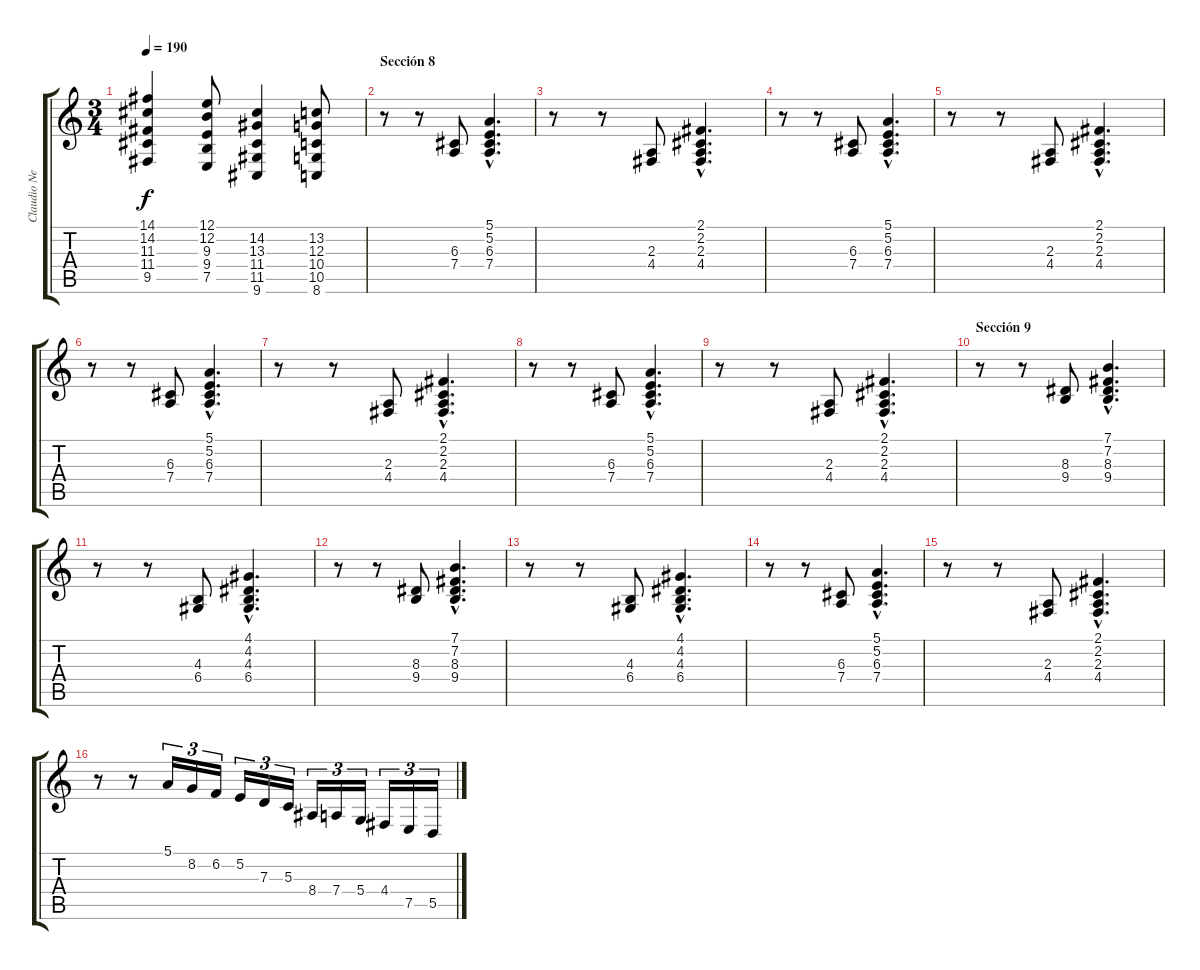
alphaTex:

\track ("Claudio Nervi" "Claudio Ne") {instrument drawbarorgan}
\staff {score tabs}
\tuning (E4 B3 G3 D3 A2 E2) {hide}
\ts (3 4)
\tempo 190
\clef g2
\ks c
(14.1{t} 14.2{t} 11.3{t} 11.4{t} 9.5{t}).4{dy f} (12.1 12.2 9.3 9.4 7.5).8 (14.2 13.3 11.4 11.5 9.6).4 (13.2 12.3 10.4 10.5 8.6).8 |
\section ("" "Sección 8")
r.8 r.8 (6.3 7.4).8 (5.1{hac} 5.2{hac} 6.3{hac} 7.4{hac}).4{d} |
r.8 r.8 (2.3 4.4).8 (2.1{hac} 2.2{hac} 2.3{hac} 4.4{hac}).4{d} |
r.8 r.8 (6.3 7.4).8 (5.1{hac} 5.2{hac} 6.3{hac} 7.4{hac}).4{d} |
r.8 r.8 (2.3 4.4).8 (2.1{hac} 2.2{hac} 2.3{hac} 4.4{hac}).4{d} |
r.8 r.8 (6.3 7.4).8 (5.1{hac} 5.2{hac} 6.3{hac} 7.4{hac}).4{d} |
r.8 r.8 (2.3 4.4).8 (2.1{hac} 2.2{hac} 2.3{hac} 4.4{hac}).4{d} |
r.8 r.8 (6.3 7.4).8 (5.1{hac} 5.2{hac} 6.3{hac} 7.4{hac}).4{d} |
r.8 r.8 (2.3 4.4).8 (2.1{hac} 2.2{hac} 2.3{hac} 4.4{hac}).4{d} |
\section ("" "Sección 9")
r.8 r.8 (8.3 9.4).8 (7.1{hac} 7.2{hac} 8.3{hac} 9.4{hac}).4{d} |
r.8 r.8 (4.3 6.4).8 (4.1{hac} 4.2{hac} 4.3{hac} 6.4{hac}).4{d} |
r.8 r.8 (8.3 9.4).8 (7.1{hac} 7.2{hac} 8.3{hac} 9.4{hac}).4{d} |
r.8 r.8 (4.3 6.4).8 (4.1{hac} 4.2{hac} 4.3{hac} 6.4{hac}).4{d} |
r.8 r.8 (6.3 7.4).8 (5.1{hac} 5.2{hac} 6.3{hac} 7.4{hac}).4{d} |
r.8 r.8 (2.3 4.4).8 (2.1{hac} 2.2{hac} 2.3{hac} 4.4{hac}).4{d} |
r.8 r.8 5.1.16{tu (3 2)} 8.2.16{tu (3 2)} 6.2.16{tu (3 2)} 5.2.16{tu (3 2)} 7.3.16{tu (3 2)} 5.3.16{tu (3 2)} 8.4.16{tu (3 2)} 7.4.16{tu (3 2)} 5.4.16{tu (3 2)} 4.4.16{tu (3 2)} 7.5.16{tu (3 2)} 5.5.16{tu (3 2)}
